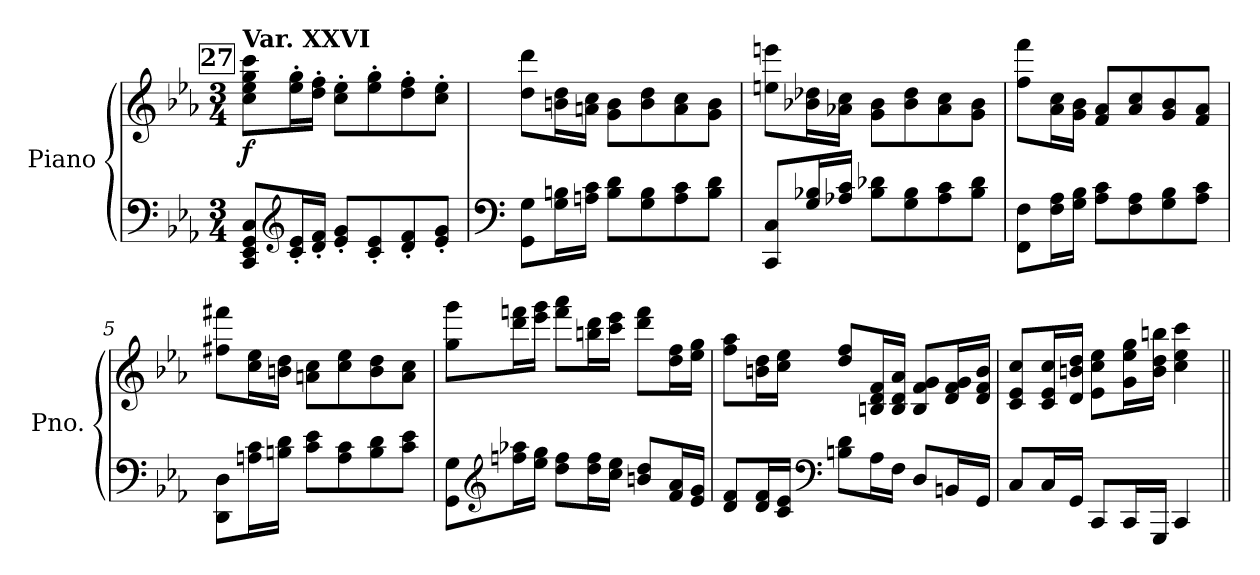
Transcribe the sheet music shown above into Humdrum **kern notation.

**kern	**kern	**dynam
*part1	*part1	*part1
*staff2	*staff1	*staff1/2
*I"Piano	*	*
*I'Pno.	*	*
*clefF4	*clefG2	*
*k[b-e-a-]	*k[b-e-a-]	*
*M3/4	*M3/4	*
!!LO:REH:place=s1:a:B:fs=14:t=27
=1	=1	=1
!	!LO:TX:a:B:t=Var. XXVI	!
!	!	!LO:DY:b
8CC/ 8EE-/ 8GG/ 8C/L	8cc\ 8ee-\ 8gg\ 8ccc\L	f
*clefG2	*	*
16c/' 16e-/'L	16ee-\' 16gg\'L	.
16d/' 16f/'JJ	16dd\' 16ff\'JJ	.
8e-/' 8g/'L	8cc\' 8ee-\'L	.
8c/' 8e-/'	8ee-\' 8gg\'	.
8d/' 8f/'	8dd\' 8ff\'	.
8e-/' 8g/'J	8cc\' 8ee-\'J	.
=2	=2	=2
*clefF4	*	*
8GG\ 8G\L	8dd\ 8ddd\L	.
16G\<< 16Bn\<<L	16bn\ 16dd\L	.
16An\ 16c\JJ	16an\ 16cc\JJ	.
8B\ 8d\L	8g\ 8b\L	.
8G\ 8B\	8b\ 8dd\	.
8A\ 8c\	8a\ 8cc\	.
8B\ 8d\J	8g\ 8b\J	.
=3	=3	=3
8CC/ 8C/L	8een\ 8eeen\L	.
16G/<< 16B-X/<<L	16b-X\ 16dd-X\L	.
16A-X/ 16c/JJ	16a-X\ 16cc\JJ	.
8B-\ 8d-X\L	8g\ 8b-\L	.
8G\ 8B-\	8b-\ 8dd-\	.
8A-\ 8c\	8a-\ 8cc\	.
8B-\ 8d-\J	8g\ 8b-\J	.
=4	=4	=4
8FF\ 8F\L	8ff\ 8fff\L	.
16F\<< 16A-\<<L	16a-\ 16cc\L	.
16G\ 16B-\JJ	16g\ 16b-\JJ	.
8A-\ 8c\L	8f/ 8a-/L	.
8F\ 8A-\	8a-/ 8cc/	.
8G\ 8B-\	8g/ 8b-/	.
8A-\ 8c\J	8f/ 8a-/J	.
=5	=5	=5
8DD\ 8D\L	8ff#X\ 8fff#X\L	.
16An\<< 16c\<<L	16cc\ 16ee-\L	.
16Bn\ 16d\JJ	16bn\ 16dd\JJ	.
8c\ 8e-\L	8an\ 8cc\L	.
8A\ 8c\	8cc\ 8ee-\	.
8B\ 8d\	8b\ 8dd\	.
8c\ 8e-\J	8a\ 8cc\J	.
=6	=6	=6
8GG\ 8G\L	8gg\ 8ggg\L	.
*clefG2	*	*
16ffn\<< 16aa-X\<<L	16ddd\ 16fffn\L	.
16ee-\ 16gg\JJ	16eee-\ 16ggg\JJ	.
8dd\ 8ff\L	8fff\ 8aaa-\L	.
16dd\<< 16ff\<<L	16bbn\ 16ddd\L	.
16cc\ 16ee-\JJ	16ccc\ 16eee-\JJ	.
8bn/ 8dd/L	8ddd\ 8fff\L	.
16f/ 16a-/L	16dd\ 16ff\L	.
16e-/ 16g/JJ	16ee-\ 16gg\JJ	.
=7	=7	=7
8d/ 8f/L	8ff\ 8aa-\L	.
16d/ 16f/L	16bn\ 16dd\L	.
16c/ 16e-/JJ	16cc\ 16ee-\JJ	.
*clefF4	*	*
8Bn\ 8d\L	8dd/ 8ff/L	.
16A-\L	16Bn/ 16d/ 16f/L	.
16F\JJ	16B/ 16d/ 16a-/JJ	.
8D/L	8B/ 8f/ 8g/L	.
16BBn</L	16d/ 16f/ 16g/L	.
16GG</JJ	16d/ 16f/ 16b/JJ	.
=8	=8	=8
8C</L	8c/ 8e-/ 8cc/L	.
16C</L	16c/ 16e-/ 16cc/L	.
16GG/JJ	16d/ 16bn/ 16dd/JJ	.
8CC/L	8e-\ 8cc\ 8ee-\L	.
16CC</L	16g\ 16ee-\ 16gg\L	.
16GGG/JJ	16b\ 16dd\ 16bbn\JJ	.
4CC/	4cc\ 4ee-\ 4ccc\	.
=||	=||	=||
*-	*-	*-
